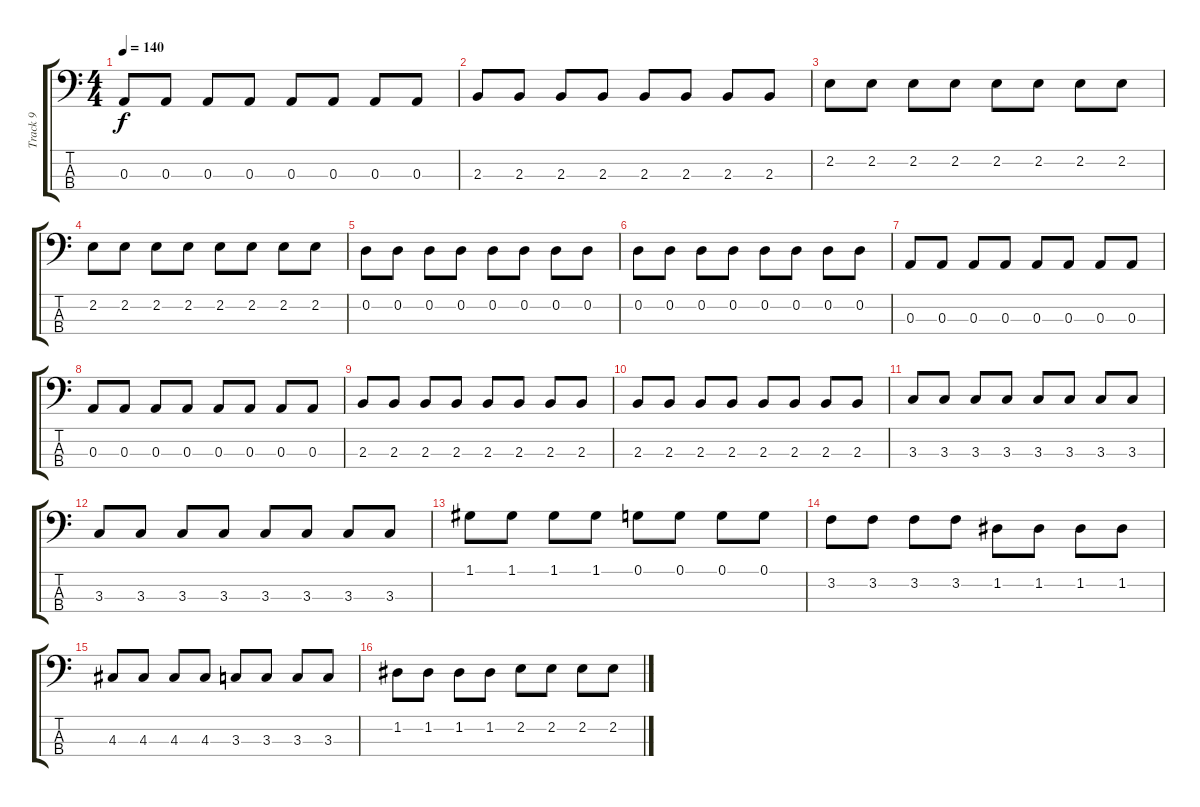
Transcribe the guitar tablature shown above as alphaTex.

\track ("Track 9" "Track 9") {instrument synthbass2}
\staff {score tabs}
\tuning (G2 D2 A1 E1) {hide}
\ts (4 4)
\tempo 140
\clef f4
\ks c
0.3.8{dy f} 0.3.8 0.3.8 0.3.8 0.3.8 0.3.8 0.3.8 0.3.8 |
2.3.8 2.3.8 2.3.8 2.3.8 2.3.8 2.3.8 2.3.8 2.3.8 |
2.2.8 2.2.8 2.2.8 2.2.8 2.2.8 2.2.8 2.2.8 2.2.8 |
2.2.8 2.2.8 2.2.8 2.2.8 2.2.8 2.2.8 2.2.8 2.2.8 |
0.2.8 0.2.8 0.2.8 0.2.8 0.2.8 0.2.8 0.2.8 0.2.8 |
0.2.8 0.2.8 0.2.8 0.2.8 0.2.8 0.2.8 0.2.8 0.2.8 |
0.3.8 0.3.8 0.3.8 0.3.8 0.3.8 0.3.8 0.3.8 0.3.8 |
0.3.8 0.3.8 0.3.8 0.3.8 0.3.8 0.3.8 0.3.8 0.3.8 |
2.3.8 2.3.8 2.3.8 2.3.8 2.3.8 2.3.8 2.3.8 2.3.8 |
2.3.8 2.3.8 2.3.8 2.3.8 2.3.8 2.3.8 2.3.8 2.3.8 |
3.3.8 3.3.8 3.3.8 3.3.8 3.3.8 3.3.8 3.3.8 3.3.8 |
3.3.8 3.3.8 3.3.8 3.3.8 3.3.8 3.3.8 3.3.8 3.3.8 |
1.1.8 1.1.8 1.1.8 1.1.8 0.1.8 0.1.8 0.1.8 0.1.8 |
3.2.8 3.2.8 3.2.8 3.2.8 1.2.8 1.2.8 1.2.8 1.2.8 |
4.3.8 4.3.8 4.3.8 4.3.8 3.3.8 3.3.8 3.3.8 3.3.8 |
1.2.8 1.2.8 1.2.8 1.2.8 2.2.8 2.2.8 2.2.8 2.2.8
